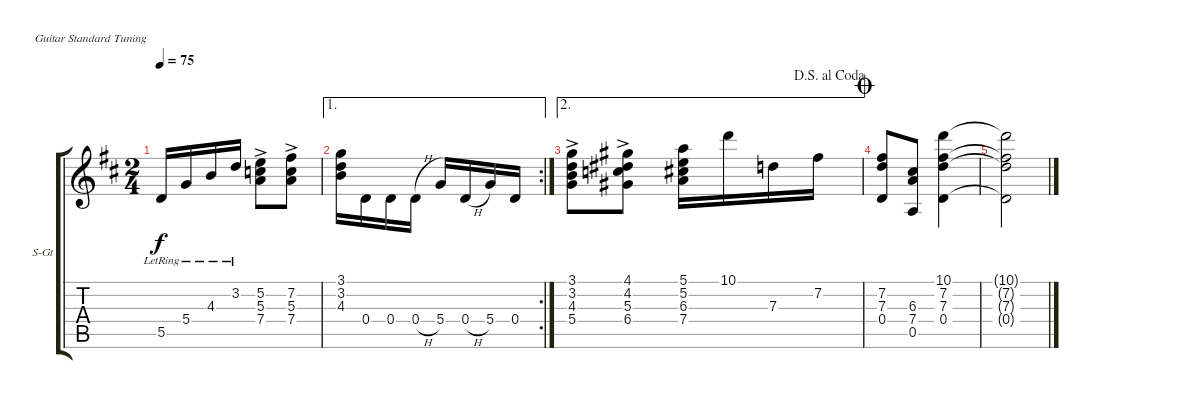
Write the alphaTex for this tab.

\bracketExtendMode groupsimilarinstruments
\firstSystemTrackNameOrientation horizontal
\otherSystemsTrackNameOrientation horizontal
\track ("Pista 1" "S-Gt") {instrument acousticguitarsteel}
\staff {score tabs}
\tuning (E4 B3 G3 D3 A2 E2)
\ts (2 4)
\tempo 75
\clef g2
\ks d
5.5{lr}.16{dy f} 5.4{lr}.16 4.3{lr}.16 3.2{lr}.16 (5.2 5.3 7.4{ac}).8 (7.2 5.3 7.4{ac}).8 |
\ae 1
\rc 2
(3.1 3.2 4.3).16 0.4.16 0.4.16 0.4{h}.16 5.4.16 0.4{h}.16 5.4.16 0.4.16 |
\ae 2
\jump dalsegnoalcoda
(3.1{ac} 3.2 4.3 5.4).8 (4.1{ac} 4.2 5.3 6.4).8 (5.1 5.2 6.3 7.4).16 10.1.16 7.3.16 7.2.16 |
\jump coda
(7.2 7.3 0.4).8 (6.3 7.4 0.5).8 (10.1 7.2 7.3 0.4).4 |
(10.1{t} 7.2{t} 7.3{t} 0.4{t}).2
